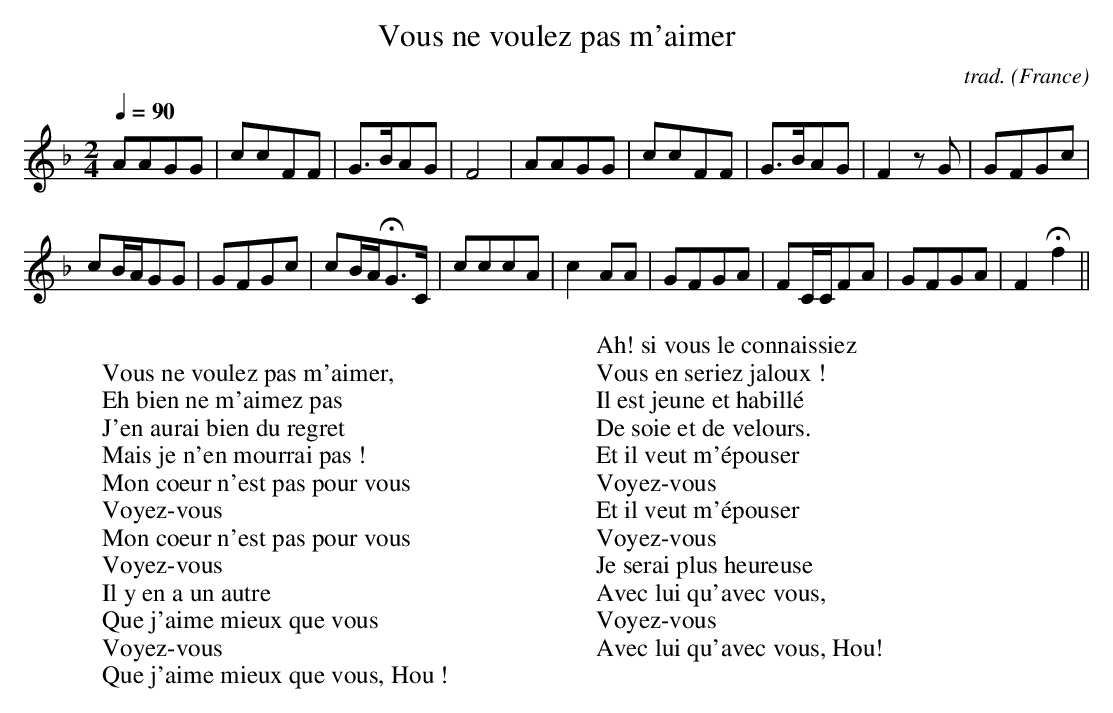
X:1
T:Vous ne voulez pas m'aimer
C:trad.
O:France
M:2/4
L:1/8
Q:1/4=90
K:F
AAGG|ccFF|G>BAG|F4|AAGG|ccFF|G>BAG|F2 zG|GFGc|
cB/2A/2GG|GFGc|cB/2A/2HG3/2C/2|cccA|c2AA|GFGA|FC/2C/2FA|GFGA|F2Hf2||
W:
W:Vous ne voulez pas m'aimer,
W:Eh bien ne m'aimez pas
W:J'en aurai bien du regret
W:Mais je n'en mourrai pas !
W:Mon coeur n'est pas pour vous
W:Voyez-vous
W:Mon coeur n'est pas pour vous
W:Voyez-vous
W:Il y en a un autre
W:Que j'aime mieux que vous
W:Voyez-vous
W:Que j'aime mieux que vous, Hou !
W:
W:Ah! si vous le connaissiez
W:Vous en seriez jaloux !
W:Il est jeune et habillé
W:De soie et de velours.
W:Et il veut m'épouser
W:Voyez-vous
W:Et il veut m'épouser
W:Voyez-vous
W:Je serai plus heureuse
W:Avec lui qu'avec vous,
W:Voyez-vous
W:Avec lui qu'avec vous, Hou!
